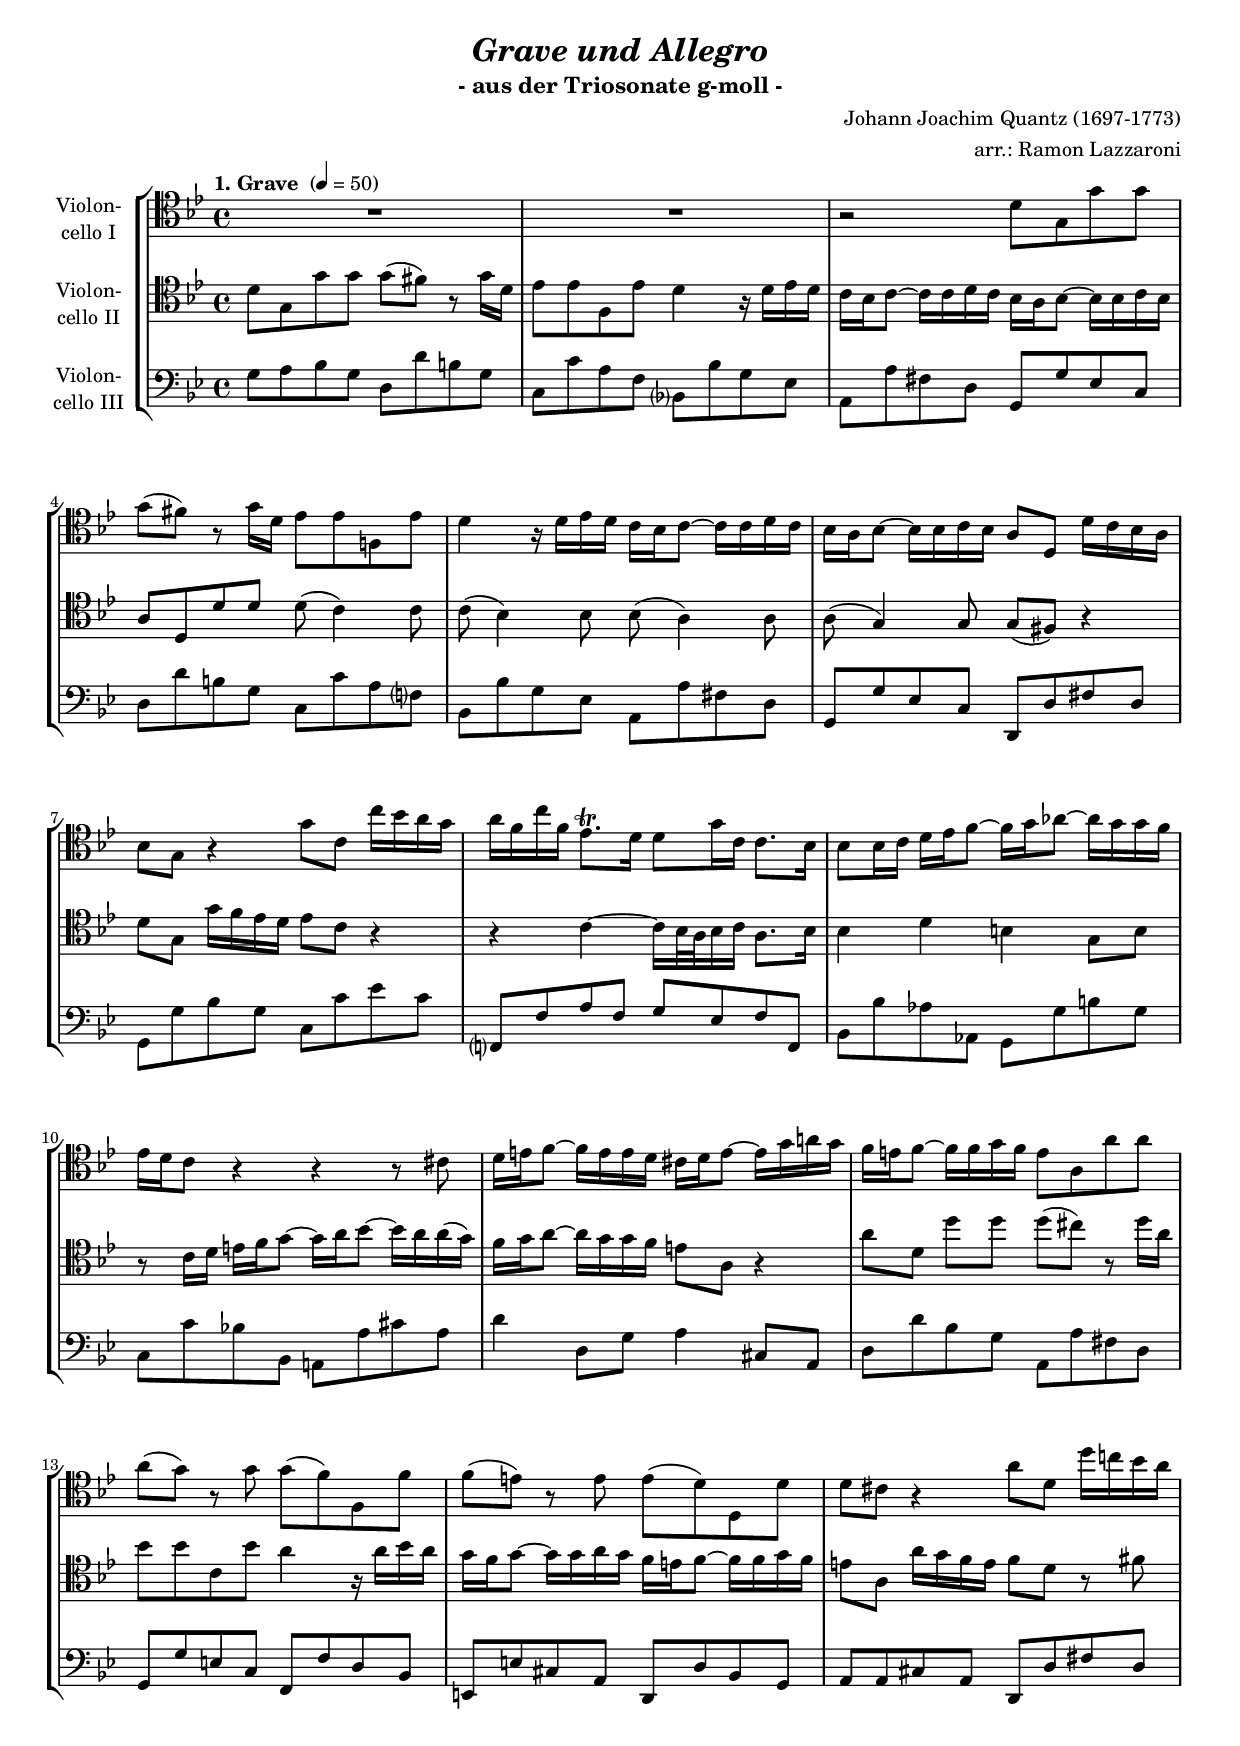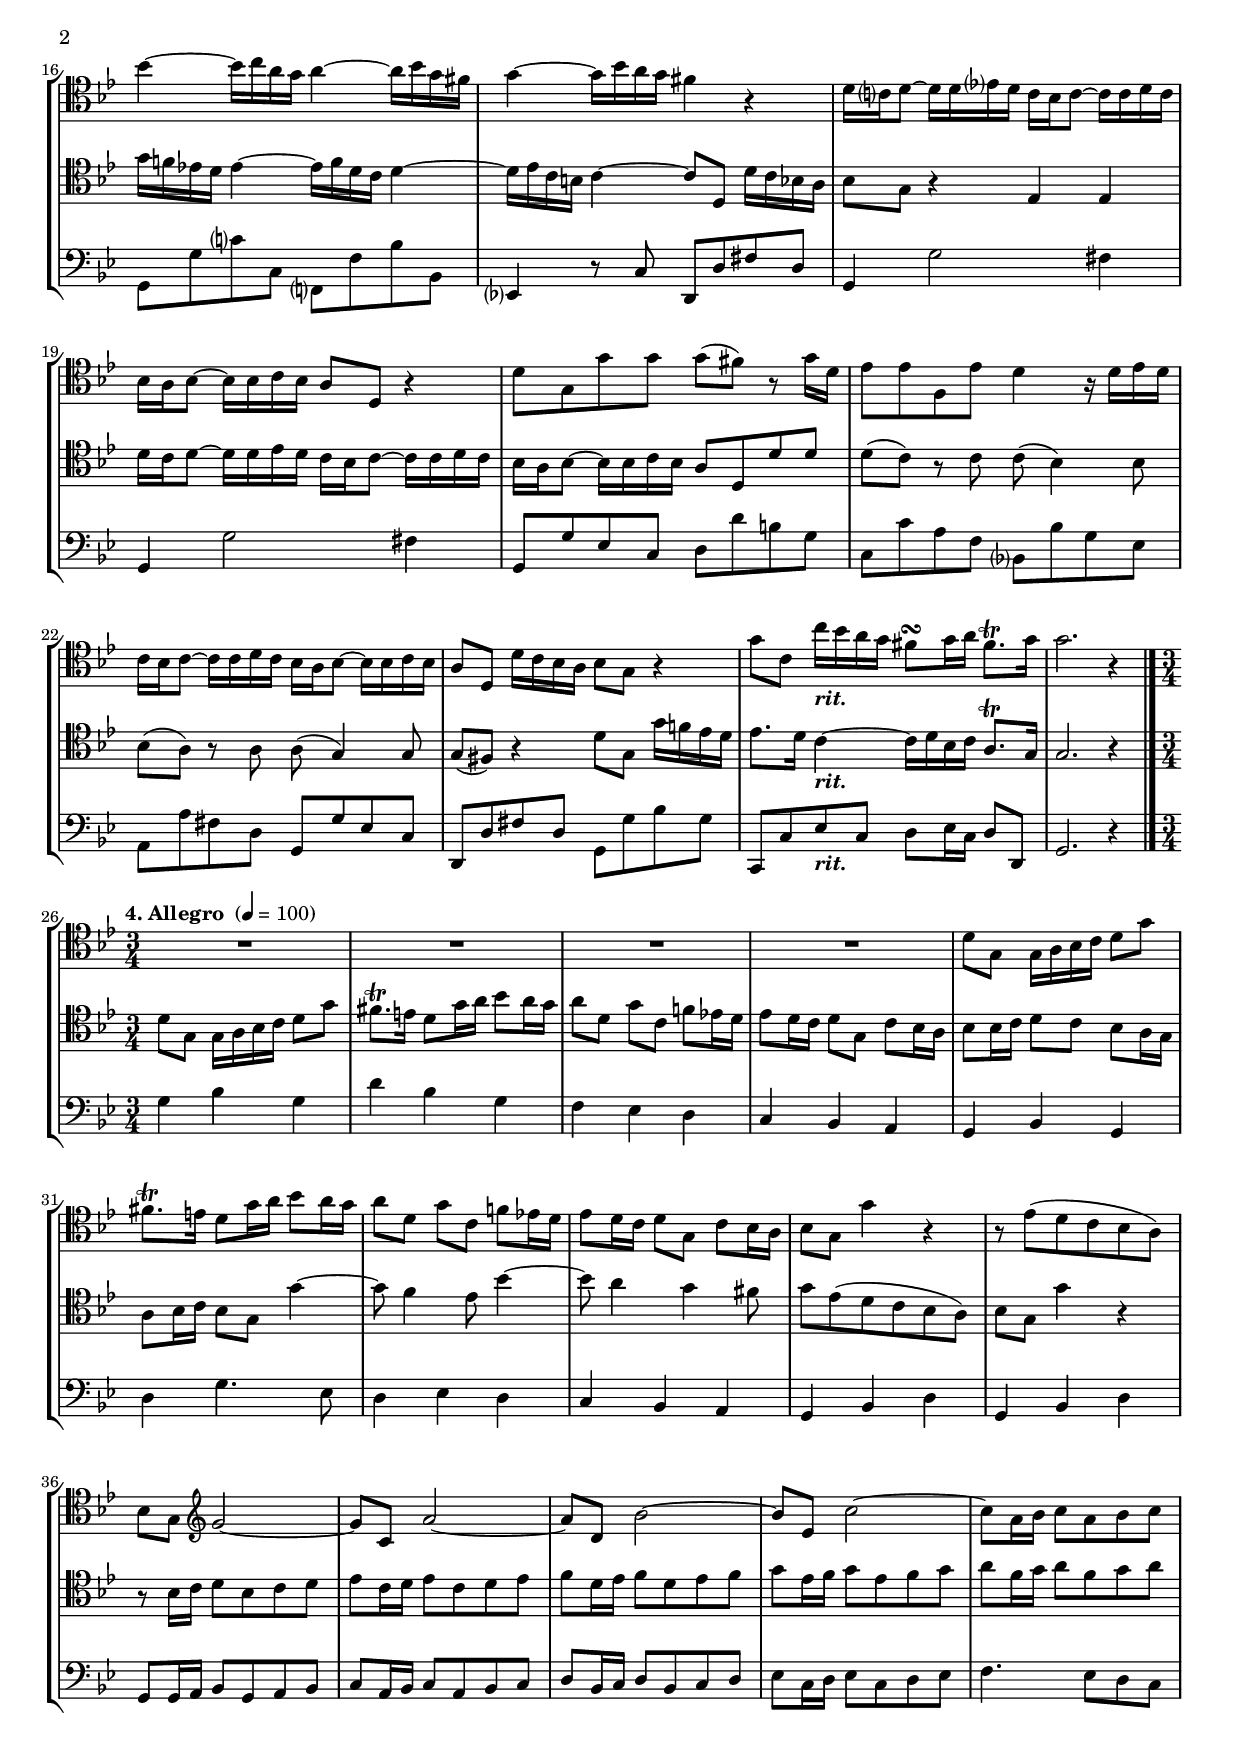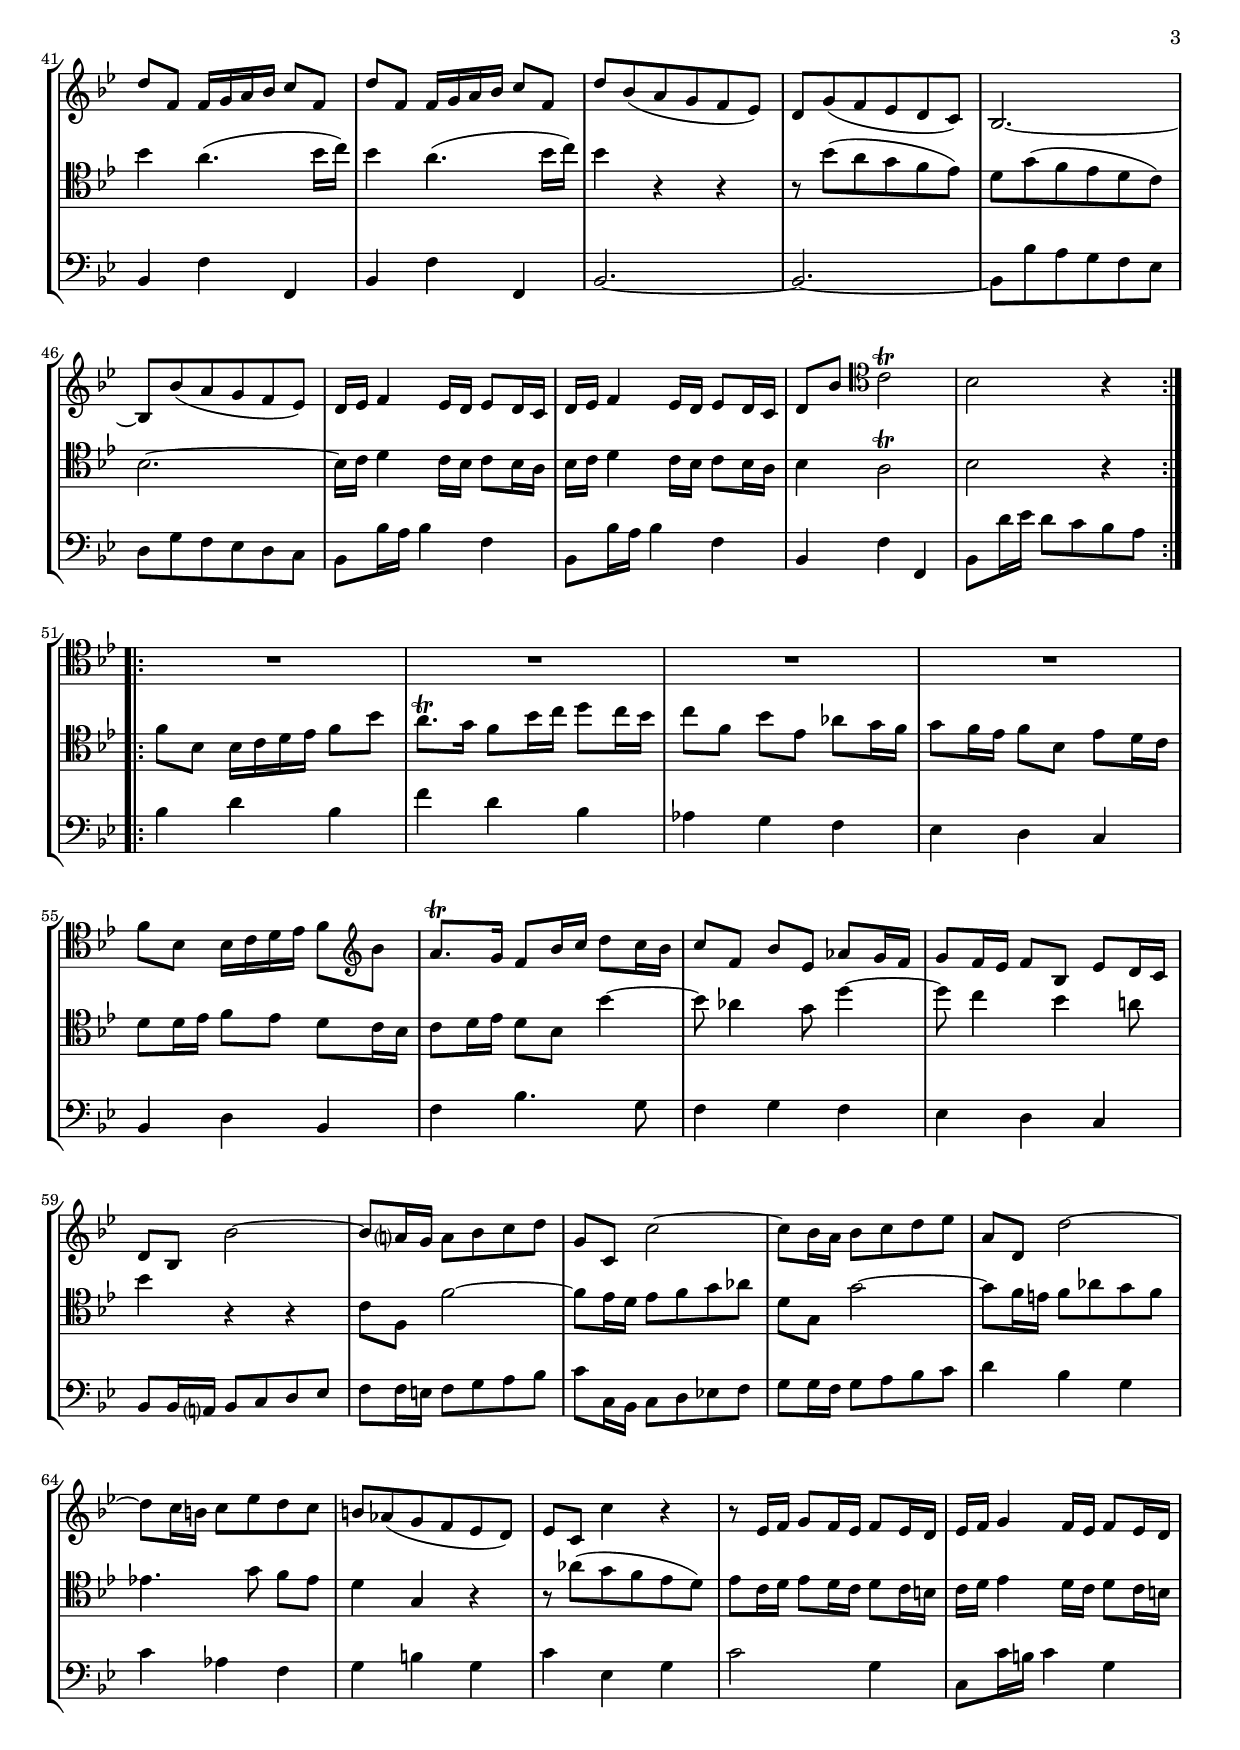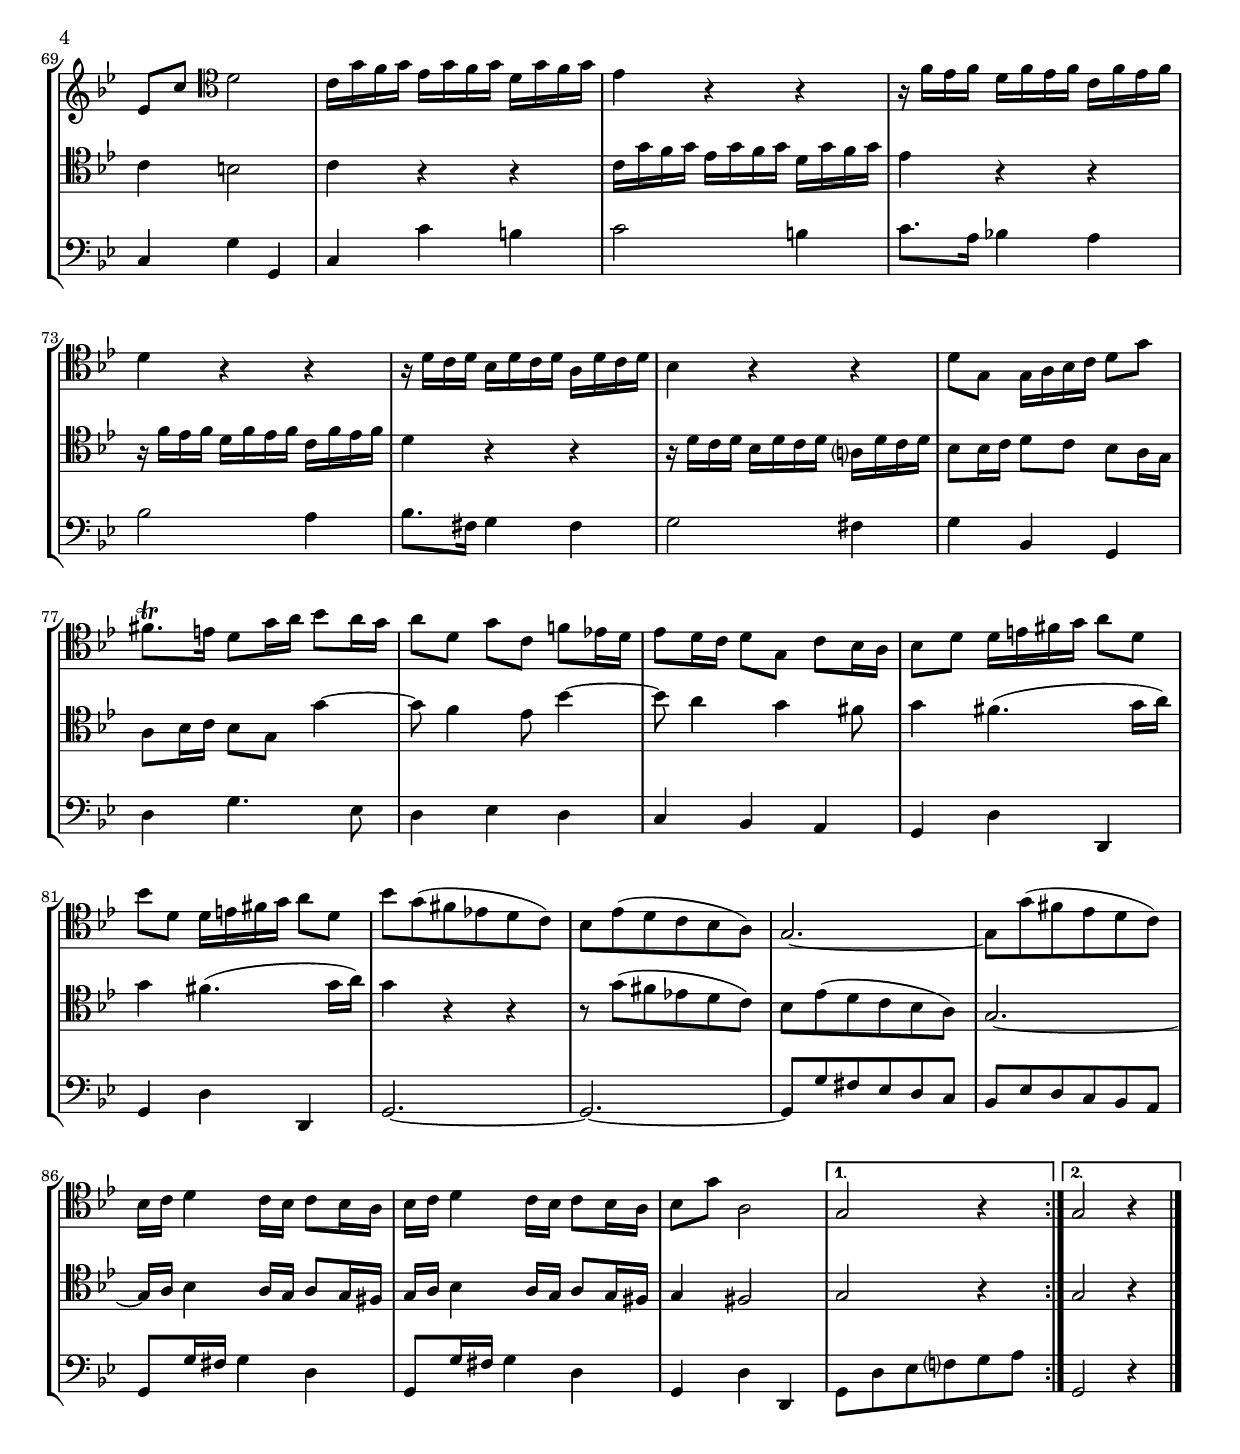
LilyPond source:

\version "2.14.2"
\include "deutsch.ly"

#(set-global-staff-size 17.5)

\header {
  title     = \markup \bold \italic "Grave und Allegro"
  subtitle  = "- aus der Triosonate g-moll -"
  composer  = "Johann Joachim Quantz (1697-1773)"
  arranger  = "arr.: Ramon Lazzaroni"
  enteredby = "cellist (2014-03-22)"
}

voiceconsts = {
  \key g \minor
  %\numericTimeSignature
  \compressFullBarRests
}

mihi = "clarinet"
milo = "bassoon"

introa = {        \tempo "1. Grave "   4=50  \time 4/4 }
introb = { \break \tempo "4. Allegro " 4=100 \time 3/4 }

rit = \markup \bold \italic "rit."

va = \relative c'' {
  \voiceconsts
  \clef "tenor"

  \introa
  R1*2
  r2 d8 g, g' g
  g( fis) r g16 d es8 es f,! es'
  d4 r16 d es d c b c8~ c16 c d c

  b a b8~ b16 b c b a8 d, d'16 c b a
  b8 g r4 g'8 c, c'16 b a g
  a f c' f, es8.\trill d16 d8 g16 c, c8. b16

  b8 b16 c d es f8~ f16 g as8~ as16 g g f
  es d c8 r4 r r8 cis
  d16 e f8~ f16 e e d cis d e8~ e16 g a! g

  f e f8~ f16 f g f e8 a, a' a
  a( g) r g g( f) f, f'
  f( e) r e e( d) d, d'

  d cis r4 a'8 d, d'16 c! b a
  b4~ b16 c a g a4~ a16 b g fis
  g4~ g16 b a g fis4 r

  d16 c? d8~ d16 d es? d c b c8~ c16 c d c
  b a b8~ b16 b c b a8 d, r4
  d'8 g, g' g g( fis) r g16 d


  es8 es f, es' d4 r16 d es d
  c b c8~ c16 c d c b a b8~ b16 b c b
  a8 d, d'16 c b a b8 g r4

  g'8 c, c'16_\rit b a g fis8\turn g16 a fis8.\trill g16
  g2. r4 \bar "|."

  \introb
  \repeat volta 2 {
    R2.*4

    d8 g, g16 a b c d8 g
    fis8.\trill e16 d8 g16 a b8 a16 g
    a8 d, g c, f! es!16 d
    es8 d16 c d8 g, c b16 a

    b8 g g'4 r
    r8 es( d c b a)
    b g \clef "treble" g'2~
    g8 c, a'2~
    a8 d, b'2~
    b8 es, c'2~

    c8 a16 b c8 a b c
    d f, f16 g a b c8 f,
    d' f, f16 g a b c8 f,
    d' b( a g f es)

    d g( f es d c)
    b2.~
    b8 b'( a g f es)
    d16 es f4 es16 d es8 d16 c
    d es f4 es16 d es8 d16 c

    d8 b' \clef "tenor" c,2\trill
    b r4
  }
  \repeat volta 2 {
    R2.*4
    f'8 b, b16 c d es f8 \clef "treble" b
    a8.\trill g16 f8 b16 c d8 c16 b

    c8 f, b es, as g16 f
    g8 f16 es f8 b, es d16 c
    d8 b b'2~
    b8 a?16 g a8 b c d
    g, c, c'2~

    c8 b16 a b8 c d es
    a, d, d'2~
    d8 c16 h c8 es d c
    h as( g f es d)
    es c c'4 r

    r8 es,16 f g8 f16 es f8 es16 d
    es f g4 f16 es f8 es16 d
    es8 c' \clef "tenor" d,2
    c16 g' f g es g f g d g f g

    es4 r r
    r16 f es f d f es f c f es f
    d4 r r
    r16 d c d b d c d a d c d
    b4 r r

    d8 g, g16 a b c d8 g
    fis8.\trill e16 d8 g16 a b8 a16 g
    a8 d, g c, f! es!16 d
    es8 d16 c d8 g, c b16 a

    b8 d d16 e fis g a8 d,
    b' d, d16 e fis g a8 d,
    b' g( fis es! d c)
    b es( d c b a)
    g2.~

    g8 g'( fis es d c)
    b16 c d4 c16 b c8 b16 a

    b c d4 c16 b c8 b16 a
    b8 g' a,2
  }
  \alternative {
    { g2 r4 }
    { g2 r4 }
  } \bar "|."
}

vb = \relative c'' {
  \voiceconsts
  \clef "tenor"

  \introa
  d8 g, g' g g( fis) r g16 d
  es8 es f, es' d4 r16 d es d
  c b c8~ c16 c d c b a b8~ b16 b c b

  a8 d, d' d d( c4) c8
  c( b4) b8 b( a4) a8
  a( g4) g8 g( fis) r4
  d'8 g, g'16 f es d es8 c r4

  r c~ c16 b32 a b16 c a8. b16
  b4 d h g8 h
  r c16 d e f g8~ g16 a b8~ b16 a a( g)

  f g a8~ a16 g g f e8 a, r4
  a'8 d, d'[ d] d( cis) r d16 a
  b8 b c, b' a4 r16 a b a

  g f g8~ g16 g a g f e f8~ f16 f g f
  e8 a, a'16 g f e f8 d r fis
  g16 f! es! d es4~ es16 f d c d4~

  d16 es c h c4~ c8 d, d'16 c b a
  b8 g r4 es es
  d'16 c d8~ d16 d es d c b c8~ c16 c d c

  b a b8~ b16 b c b a8 d, d' d
  d( c) r c c( b4) b8
  b( a) r a a( g4) g8

  g( fis) r4 d'8 g, g'16 f! es d
  es8. d16 c4~_\rit c16 d b c a8.\trill g16
  g2. r4 \bar "|."

  \introb
  \repeat volta 2 {
    d'8 g, g16 a b c d8 g
    fis8.\trill e16 d8 g16 a b8 a16 g
    a8 d, g c, f! es!16 d
    es8 d16 c d8 g, c b16 a

    b8 b16 c d8 c b a16 g
    a8 b16 c b8 g g'4~
    g8 f4 es8 b'4~
    b8 a4 g fis8
    g es( d c b a)

    b g g'4 r
    r8 b,16 c d8 b c d
    es c16 d es8 c d es
    f d16 es f8 d es f

    g es16 f g8 es f g
    a f16 g a8 f g a
    b4 a4.( b16 c)
    b4 a4.( b16 c)
    b4 r r

    r8 b( a g f es)
    d g( f es d c)
    b2.~
    b16 c d4 c16 b c8 b16 a
    b c d4 c16 b c8 b16 a

    b4 a2\trill
    b r4
  }
  \repeat volta 2 {
    f'8 b, b16 c d es f8 b
    a8.\trill g16 f8 b16 c d8 c16 b
    c8 f, b es, as g16 f

    g8 f16 es f8 b, es d16 c
    d8 d16 es f8 es d c16 b
    c8 d16 es d8 b b'4~
    b8 as4 g8 d'4~
    d8 c4 b4 a!8

    b4 r r
    c,8 f, f'2~
    f8 es16 d es8 f g as
    d, g, g'2~
    g8 f16 e f8 as g f

    es!4. g8 f[ es]
    d4 g, r
    r8 as'( g f es d)
    es c16 d es8 d16 c d8 c16 h
    c d es4 d16 c d8 c16 h

    c4 h2
    c4 r r
    c16 g' f g es g f g d g f g
    es4 r r
    r16 f es f d f es f c f es f

    d4 r r
    r16 d c d b d c d a? d c d
    b8 b16 c d8 c b a16 g
    a8 b16 c b8 g g'4~

    g8 f4 es8 b'4~
    b8 a4 g fis8
    g4 fis4.( g16 a)
    g4 fis4.( g16 a)
    g4 r r
    r8 g( fis es! d c)

    b es( d c b a)
    g2.~
    g16 a b4 a16 g a8 g16 fis

    g a b4 a16 g a8 g16 fis
    g4 fis2
  }
  \alternative {
    { g r4 }
    { g2 r4 }
  } \bar "|."
}

vc = \relative c'' {
  \voiceconsts
  \clef "bass"

  \introa
  g8 a b g d d' h g
  c, c' a f b,? b' g es
  a, a' fis d g, g' es c

  d d'h g c, c' a f?
  b, b' g es a, a' fis d
  g, g' es c d, d' fis d

  g, g' b g c, c' es c
  f,,? f' a f g es f f,
  b b' as as,! g g' h g

  c, c' b! b, a! a' cis a
  d4 d,8 g a4 cis,8 a
  d d' b g a, a' fis d

  g, g' e c f, f' d b
  e, e' cis a d, d' b g
  a a cis a d, d' fis d

  g, g' c? c, f,? f' b b,
  es,?4 r8 c' d, d' fis d
  g,4 g'2 fis4
  g, g'2 fis4

  g,8 g' es c d d' h g
  c, c' a f b,? b' g es
  a, a' fis d g, g' es c

  d, d' fis d g, g' b g
  c,, c' es_\rit c d es16 c d8 d,
  g2. r4 \bar "|."

  \introb
  \repeat volta 2 {
    g'4 b g
    d' b g
    f es d
    c b a
    g b g
    d' g4. es8
    d4 es d

    c b a
    g b d
    g, b d
    g,8 g16 a b8 g a b
    c a16 b c8 a b c

    d b16 c d8 b c d
    es c16 d es8 c d es
    f4. es8 d c
    b4 f' f,
    b f' f,
    b2.~

    b~
    b8 b' a g f es
    d g f es d c
    b b'16 a b4 f
    b,8 b'16 a b4 f
    b, f' f,

    b8 d'16 es d8 c b a
  }
  \repeat volta 2 {
    b4 d b
    f' d b
    as g f
    es d c
    b d b

    f' b4. g8
    f4 g f
    es d c
    b8 b16 a? b8 c d es
    f f16 e f8 g a b

    c c,16 b c8 d es! f
    g g16 f g8 a b c
    d4 b g
    c as f
    g h g
    c es, g

    c2 g4
    c,8 c'16 h c4 g
    c, g' g,
    c c' h
    c2 h4
    c8. a16 b!4 a
    b2 a4

    b8. fis16 g4 fis
    g2 fis4
    g b, g
    d' g4. es8
    d4 es d
    c b a
    g d' d,

    g d' d,
    g2.~
    g~
    g8 g' fis es d c
    b es d c b a

    g g'16 fis g4 d
    g,8 g'16 fis g4 d
    g, d' d,
  }
  \alternative {
    { g8 d' es f? g a }
    { g,2 r4 }
  } \bar "|."
}


music = \new StaffGroup <<
      \new Staff {
	\set Staff.midiInstrument = \mihi
	\set Staff.instrumentName = \markup \center-column { "Violon-" "cello I" }
	\transpose g g, { \va }
      }

      \new Staff {
	\set Staff.midiInstrument = \milo
	\set Staff.instrumentName = \markup \center-column { "Violon-" "cello II" }
	\transpose g g, { \vb }
      }

      \new Staff {
	\set Staff.midiInstrument = \milo
	\set Staff.instrumentName = \markup \center-column { "Violon-" "cello III" }
	\transpose g g, { \vc }
      }
>>

\book {
  \score {
    \music
    \layout {}
  }

  \score {
    \unfoldRepeats \music

    \midi {
      \context {
        \Score
      }
    }
  }
}
